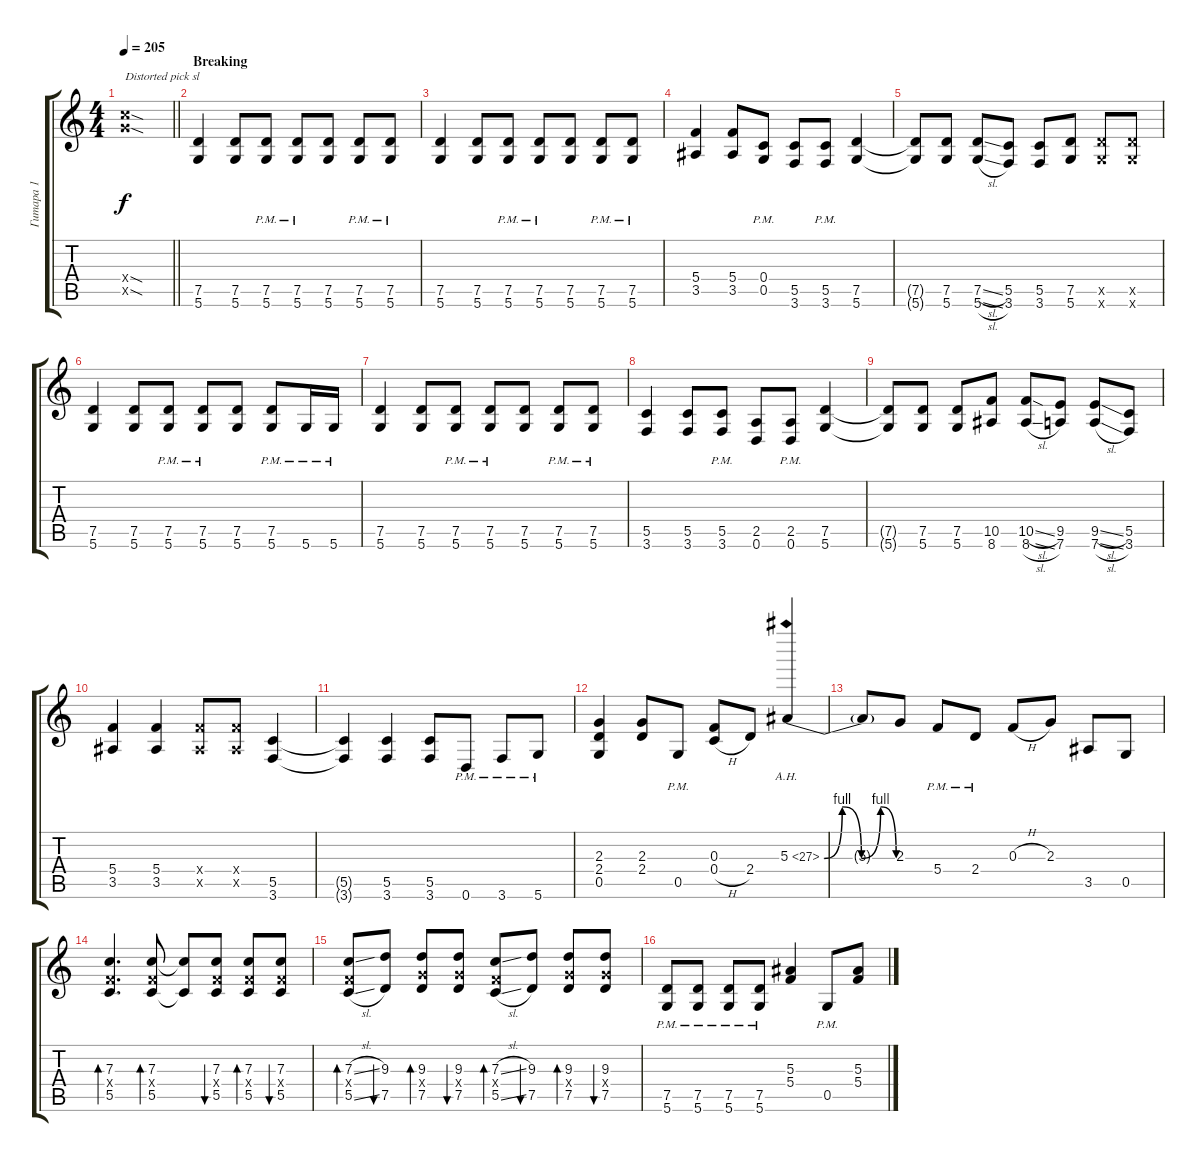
\track ("Гитара 1" "Гитара 1") {instrument distortionguitar}
\staff {score tabs}
\tuning (D4 A3 F3 C3 G2 D2) {hide}
\ts (4 4)
\tempo 205
\clef g2
\barLineRight lightlight
\ks aminor
(12.4{sod x} 12.5{sod x}).1{txt "Distorted pick sl" dy f volume 8 instrument distortionguitar} |
\section ("" "Breaking")
(7.5 5.6).4 (7.5 5.6).8 (7.5{pm} 5.6{pm}).8 (7.5{pm} 5.6{pm}).8 (7.5 5.6).8 (7.5{pm} 5.6{pm}).8 (7.5{pm} 5.6{pm}).8 |
(7.5 5.6).4 (7.5 5.6).8 (7.5{pm} 5.6{pm}).8 (7.5{pm} 5.6{pm}).8 (7.5 5.6).8 (7.5{pm} 5.6{pm}).8 (7.5{pm} 5.6{pm}).8 |
(5.4 3.5).4 (5.4 3.5).8 (0.4{pm} 0.5{pm}).8 (5.5 3.6).8 (5.5{pm} 3.6{pm}).8 (7.5 5.6).4 |
(7.5{t} 5.6{t}).8 (7.5 5.6).8 (7.5{sl} 5.6{sl}).8 (5.5 3.6).8 (5.5 3.6).8 (7.5 5.6).8 (7.5{x} 5.6{x}).8 (7.5{x} 5.6{x}).8 |
(7.5 5.6).4 (7.5 5.6).8 (7.5{pm} 5.6{pm}).8 (7.5{pm} 5.6{pm}).8 (7.5 5.6).8 (7.5{pm} 5.6{pm}).8 5.6{pm}.16 5.6{pm}.16 |
(7.5 5.6).4 (7.5 5.6).8 (7.5{pm} 5.6{pm}).8 (7.5{pm} 5.6{pm}).8 (7.5 5.6).8 (7.5{pm} 5.6{pm}).8 (7.5{pm} 5.6{pm}).8 |
(5.5 3.6).4 (5.5 3.6).8 (5.5{pm} 3.6{pm}).8 (2.5 0.6).8 (2.5{pm} 0.6{pm}).8 (7.5 5.6).4 |
(7.5{t} 5.6{t}).8 (7.5 5.6).8 (7.5 5.6).8 (10.5 8.6).8 (10.5{sl} 8.6{sl}).8 (9.5 7.6).8 (9.5{sl} 7.6{sl}).8 (5.5 3.6).8 |
(5.4 3.5).4 (5.4 3.5).4 (5.4{x} 3.5{x}).8 (5.4{x} 3.5{x}).8 (5.5 3.6).4 |
(5.5{t} 3.6{t}).4 (5.5 3.6).4 (5.5 3.6).8 0.6{pm}.8 3.6{pm}.8 5.6{pm}.8 |
(2.3 2.4 0.5).4 (2.3 2.4).8 0.5{pm}.8 (0.3 0.4{h}).8 2.4.8 5.3{be (custom 0 0 15 4 31 0 47 4 60 0) ah 22}.4 |
5.3{t}.8 2.3.8 5.4{pm}.8 2.4{pm}.8 0.3{h}.8 2.3.8 3.5.8 0.5.8 |
(7.3 5.4{x} 5.5).4{d bd 60} (7.3 5.4{x} 5.5).8{bd 60} (7.3{t} 5.5{t}).8 (7.3 5.4{x} 5.5).8{bu 60} (7.3 5.4{x} 5.5).8{bd 60} (7.3 5.4{x} 5.5).8{bu 60} |
(7.3{sl} 5.4{x} 5.5{sl}).8{bd 60} (9.3 7.5).8{bu 60} (9.3 7.4{x} 7.5).8{bd 60} (9.3 7.4{x} 7.5).8{bu 60} (7.3{sl} 5.4{x} 5.5{sl}).8{bd 60} (9.3 7.5).8{bu 60} (9.3 7.4{x} 7.5).8{bd 60} (9.3 7.4{x} 7.5).8{bu 60} |
(7.5{pm} 5.6{pm}).8 (7.5{pm} 5.6{pm}).8 (7.5{pm} 5.6{pm}).8 (7.5{pm} 5.6{pm}).8 (5.3 5.4).4 0.5{pm}.8 (5.3 5.4).8
